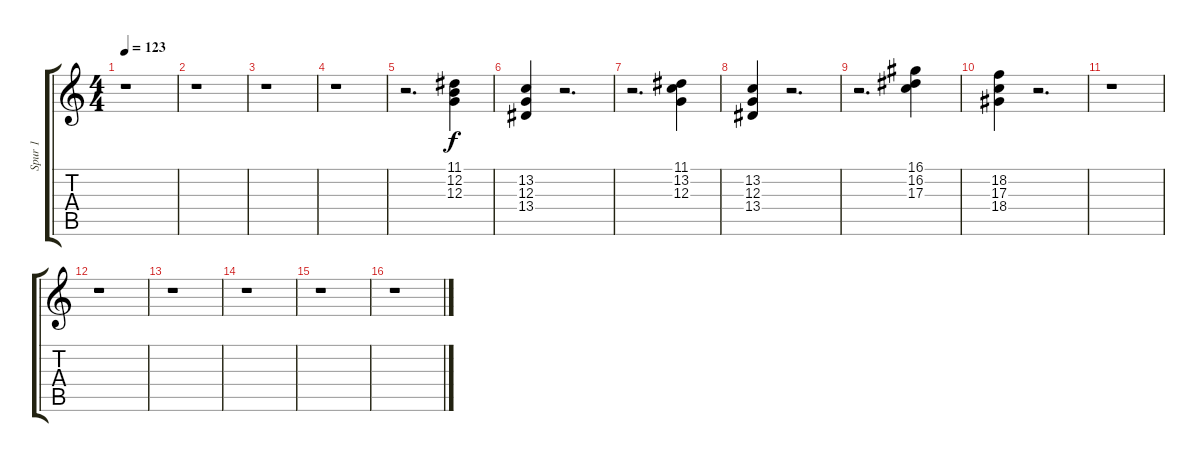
\track ("Spur 1" "Spur 1") {instrument brasssection}
\staff {score tabs}
\tuning (E4 B3 G3 D3 A2 E2) {hide}
\ts (4 4)
\tempo 123
\clef g2
\ks c
r.1{dy f} |
r.1 |
r.1 |
r.1 |
r.2{d} (11.1 12.2 12.3).4 |
(13.2 12.3 13.4).4 r.2{d} |
r.2{d} (11.1 13.2 12.3).4 |
(13.2 12.3 13.4).4 r.2{d} |
r.2{d} (16.1 16.2 17.3).4 |
(18.2 17.3 18.4).4 r.2{d} |
r.1 |
r.1 |
r.1 |
r.1 |
r.1 |
r.1
